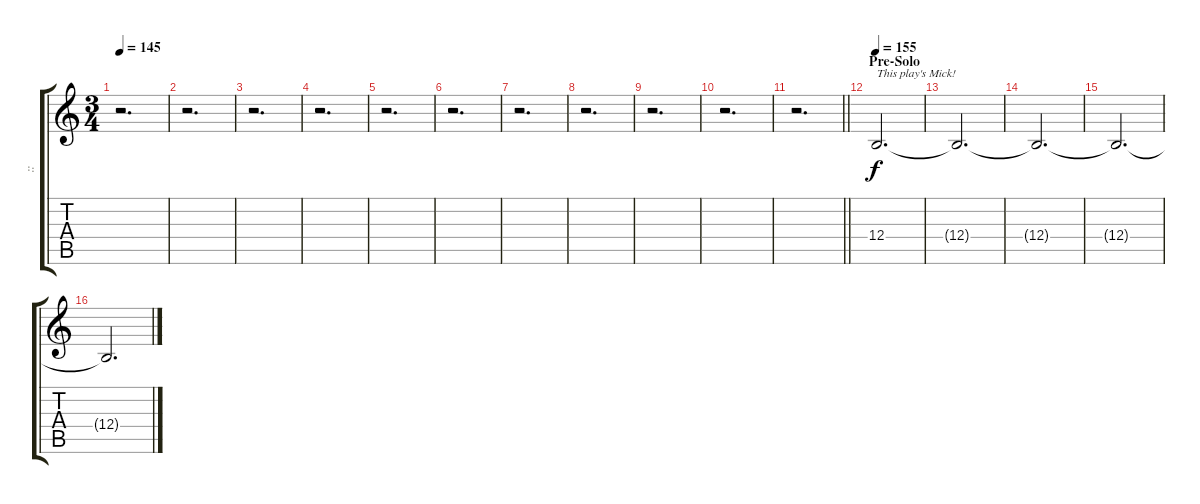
\track ("       :: Craig Jones #5 ::" "       :: ") {instrument sitar}
\staff {score tabs}
\tuning (Db4 Ab3 E3 B2 Gb2 B1) {hide}
\ts (3 4)
\tempo 145
\clef g2
\ks c
r.2{d dy f} |
r.2{d} |
r.2{d} |
r.2{d} |
r.2{d} |
r.2{d} |
r.2{d} |
r.2{d} |
r.2{d} |
r.2{d} |
\barLineRight lightlight
r.2{d volume 16} |
\section ("" "Pre-Solo")
\tempo 155
12.4.2{d txt "This play's Mick!" volume 0 balance 12 instrument distortionguitar} |
12.4{t}.2{d} |
12.4{t}.2{d} |
12.4{t}.2{d} |
12.4{t}.2{d}
